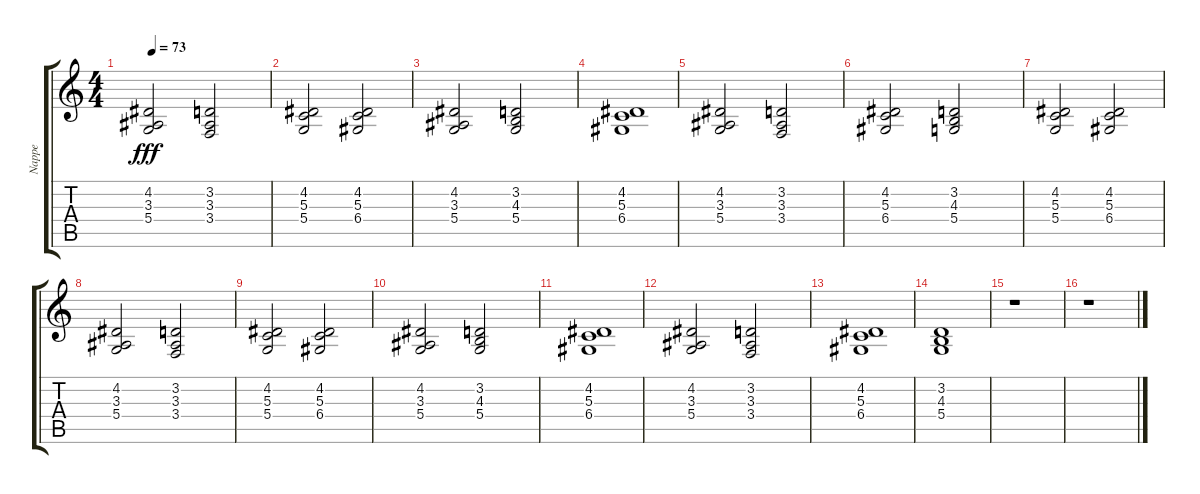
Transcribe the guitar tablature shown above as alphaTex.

\track ("Nappe" "Nappe") {instrument tremolostrings}
\staff {score tabs}
\tuning (E4 B3 G3 D3 A2 E2) {hide}
\ts (4 4)
\tempo 73
\clef g2
\ks c
(4.2 3.3 5.4).2{dy fff} (3.2 3.3 3.4).2 |
(4.2 5.3 5.4).2 (4.2 5.3 6.4).2 |
(4.2 3.3 5.4).2 (3.2 4.3 5.4).2 |
(4.2 5.3 6.4).1 |
(4.2 3.3 5.4).2 (3.2 3.3 3.4).2 |
(4.2 5.3 6.4).2 (3.2 4.3 5.4).2 |
(4.2 5.3 5.4).2 (4.2 5.3 6.4).2 |
(4.2 3.3 5.4).2 (3.2 3.3 3.4).2 |
(4.2 5.3 5.4).2 (4.2 5.3 6.4).2 |
(4.2 3.3 5.4).2 (3.2 4.3 5.4).2 |
(4.2 5.3 6.4).1 |
(4.2 3.3 5.4).2 (3.2 3.3 3.4).2 |
(4.2 5.3 6.4).1 |
(3.2 4.3 5.4).1 |
r.1 |
r.1
